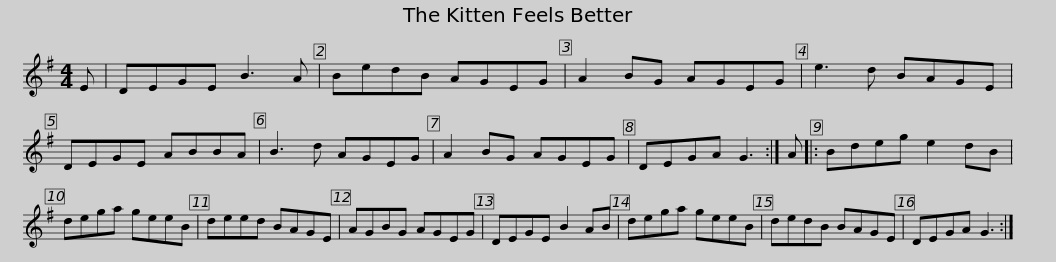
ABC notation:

X:1
L:1/8
M:4/4
I:linebreak $
K:G
V:1 treble
V:1
 E | DEGE B3 A | BedB AGEG | A2 BG AGEG | e3 d BAGE | %5
 DEGE ABBA | B3 d AGEG |$ A2 BG AGEG | DEGA G3 :| A |: %10
 Bdeg e2 dB | dega geeB | deed BAGE |$ AGBG AGEG | DEGE B2 AB | %15
 dega geeB | dedB BAGE | DEGA G3 :| %18
